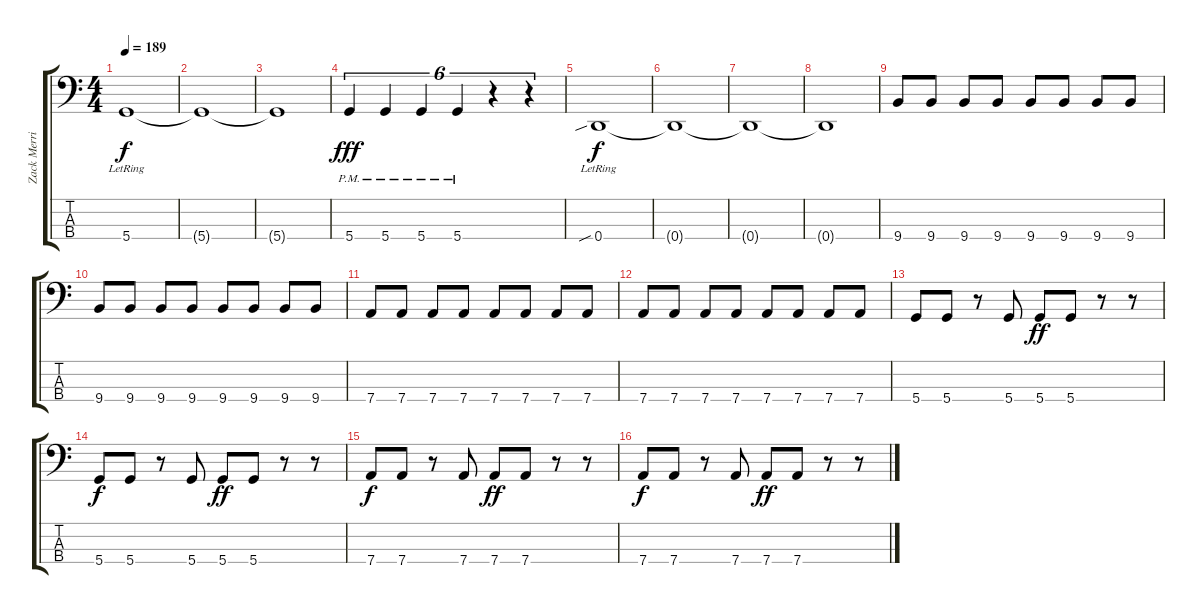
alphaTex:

\track ("Zack Merrick" "Zack Merri") {instrument electricbassfinger}
\staff {score tabs}
\tuning (G2 D2 A1 D1) {hide}
\ts (4 4)
\tempo 189
\clef f4
\ks c
5.4{lr}.1{dy f} |
5.4{t}.1 |
5.4{t}.1 |
5.4{pm}.4{tu (6 4) dy fff} 5.4{pm}.4{tu (6 4)} 5.4{pm}.4{tu (6 4)} 5.4{pm}.4{tu (6 4)} r.4{tu (6 4)} r.4{tu (6 4)} |
0.4{sib lr}.1{dy f} |
0.4{t}.1 |
0.4{t}.1 |
0.4{t}.1 |
9.4.8 9.4.8 9.4.8 9.4.8 9.4.8 9.4.8 9.4.8 9.4.8 |
9.4.8 9.4.8 9.4.8 9.4.8 9.4.8 9.4.8 9.4.8 9.4.8 |
7.4.8 7.4.8 7.4.8 7.4.8 7.4.8 7.4.8 7.4.8 7.4.8 |
7.4.8 7.4.8 7.4.8 7.4.8 7.4.8 7.4.8 7.4.8 7.4.8 |
5.4.8 5.4.8 r.8 5.4.8 5.4.8{dy ff} 5.4.8 r.8 r.8 |
5.4.8{dy f} 5.4.8 r.8 5.4.8 5.4.8{dy ff} 5.4.8 r.8 r.8 |
7.4.8{dy f} 7.4.8 r.8 7.4.8 7.4.8{dy ff} 7.4.8 r.8 r.8 |
7.4.8{dy f} 7.4.8 r.8 7.4.8 7.4.8{dy ff} 7.4.8 r.8 r.8
